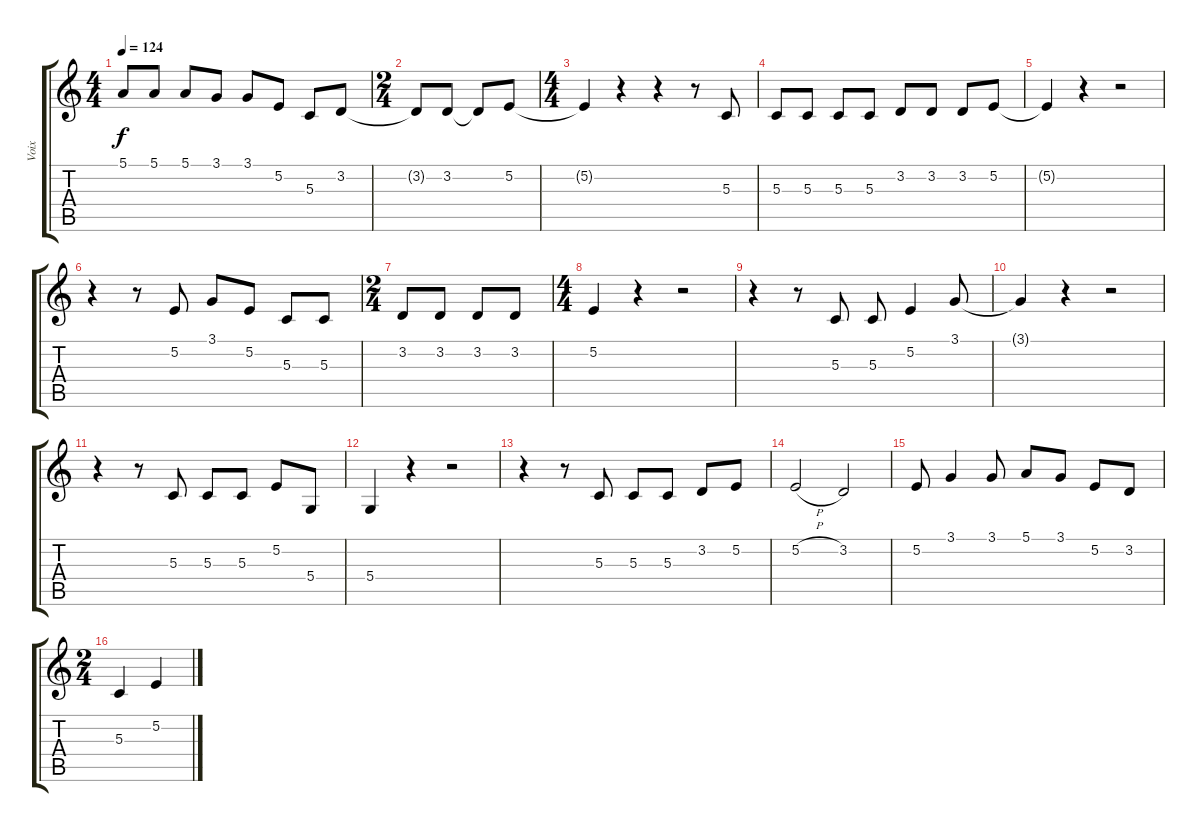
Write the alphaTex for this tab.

\track ("Voix" "Voix") {instrument tangoaccordion}
\staff {score tabs}
\tuning (E4 B3 G3 D3 A2 E2) {hide}
\ts (4 4)
\tempo 124
\clef g2
\ks c
5.1.8{dy f} 5.1.8 5.1.8 3.1.8 3.1.8 5.2.8 5.3.8 3.2.8 |
\ts (2 4)
3.2{t}.8 3.2.8 3.2{t}.8 5.2.8 |
\ts (4 4)
5.2{t}.4 r.4 r.4 r.8 5.3.8 |
5.3.8 5.3.8 5.3.8 5.3.8 3.2.8 3.2.8 3.2.8 5.2.8 |
5.2{t}.4 r.4 r.2 |
r.4 r.8 5.2.8 3.1.8 5.2.8 5.3.8 5.3.8 |
\ts (2 4)
3.2.8 3.2.8 3.2.8 3.2.8 |
\ts (4 4)
5.2.4 r.4 r.2 |
r.4 r.8 5.3.8 5.3.8 5.2.4 3.1.8 |
3.1{t}.4 r.4 r.2 |
r.4 r.8 5.3.8 5.3.8 5.3.8 5.2.8 5.4.8 |
5.4.4 r.4 r.2 |
r.4 r.8 5.3.8 5.3.8 5.3.8 3.2.8 5.2.8 |
5.2{h}.2 3.2.2 |
5.2.8 3.1.4 3.1.8 5.1.8 3.1.8 5.2.8 3.2.8 |
\ts (2 4)
5.3.4 5.2.4
